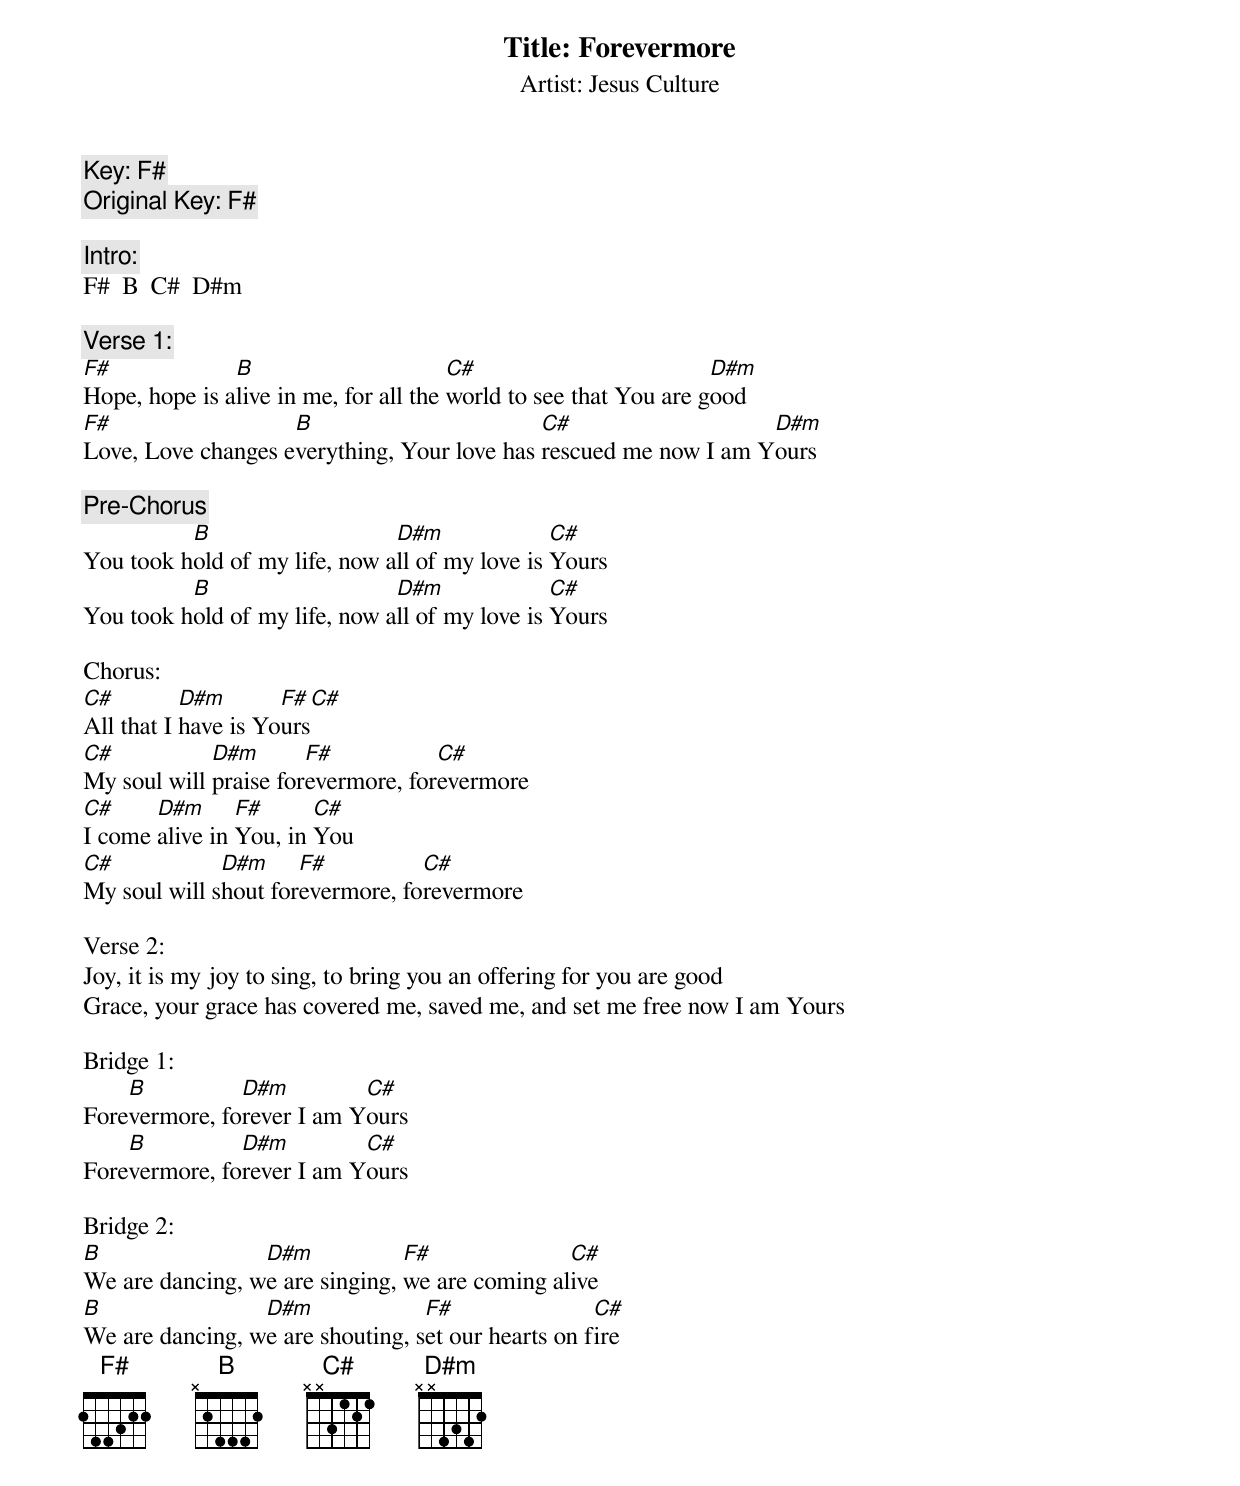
Title: Forevermore
Artist: Jesus Culture
Key: [F#]
Original Key: F#

Intro:
F#  B  C#  D#m

Verse 1:
F#             B                       C#                         D#m
Hope, hope is alive in me, for all the world to see that You are good
F#                  B                        C#                   D#m
Love, Love changes everything, Your love has rescued me now I am Yours

[Pre-Chorus]
          B                    D#m              C#
You took hold of my life, now all of my love is Yours
          B                    D#m              C#
You took hold of my life, now all of my love is Yours

Chorus:
C#         D#m       F#    C#
All that I have is Yours
C#           D#m       F#           C#
My soul will praise forevermore, forevermore
C#     D#m      F#      C#
I come alive in You, in You
C#            D#m     F#          C#
My soul will shout forevermore, forevermore

Verse 2:
Joy, it is my joy to sing, to bring you an offering for you are good
Grace, your grace has covered me, saved me, and set me free now I am Yours

Bridge 1:
    B          D#m         C#
Forevermore, forever I am Yours
    B          D#m         C#
Forevermore, forever I am Yours

Bridge 2:
B                D#m            F#              C#
We are dancing, we are singing, we are coming alive
B                D#m              F#                C#
We are dancing, we are shouting, set our hearts on fire
